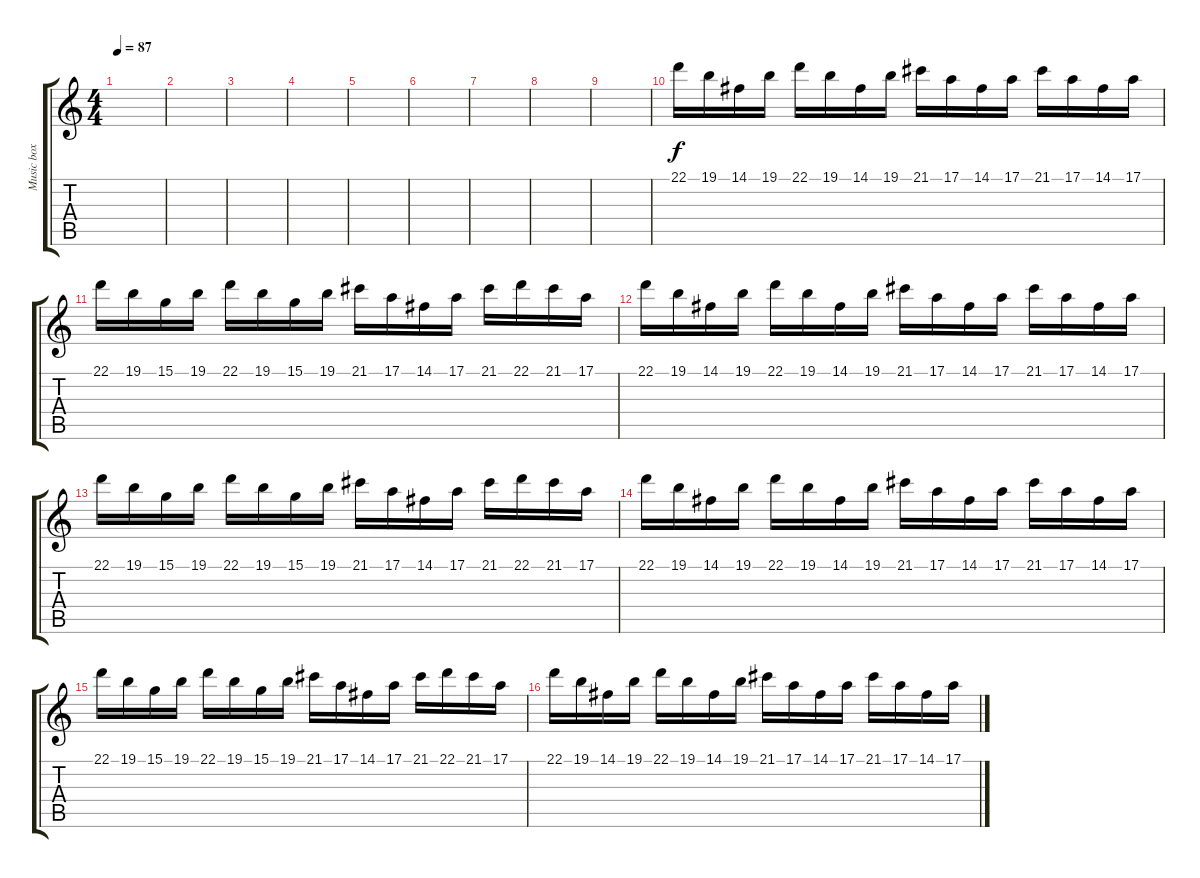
\track ("Music box" "Music box") {instrument musicbox}
\staff {score tabs}
\tuning (E4 B3 G3 D3 A2 E2) {hide}
\ts (4 4)
\tempo 87
\clef g2
\ks c
|
|
|
|
|
|
|
|
|
22.1.16 19.1.16 14.1.16 19.1.16 22.1.16 19.1.16 14.1.16 19.1.16 21.1.16 17.1.16 14.1.16 17.1.16 21.1.16 17.1.16 14.1.16 17.1.16 |
22.1.16 19.1.16 15.1.16 19.1.16 22.1.16 19.1.16 15.1.16 19.1.16 21.1.16 17.1.16 14.1.16 17.1.16 21.1.16 22.1.16 21.1.16 17.1.16 |
22.1.16 19.1.16 14.1.16 19.1.16 22.1.16 19.1.16 14.1.16 19.1.16 21.1.16 17.1.16 14.1.16 17.1.16 21.1.16 17.1.16 14.1.16 17.1.16 |
22.1.16 19.1.16 15.1.16 19.1.16 22.1.16 19.1.16 15.1.16 19.1.16 21.1.16 17.1.16 14.1.16 17.1.16 21.1.16 22.1.16 21.1.16 17.1.16 |
22.1.16 19.1.16 14.1.16 19.1.16 22.1.16 19.1.16 14.1.16 19.1.16 21.1.16 17.1.16 14.1.16 17.1.16 21.1.16 17.1.16 14.1.16 17.1.16 |
22.1.16 19.1.16 15.1.16 19.1.16 22.1.16 19.1.16 15.1.16 19.1.16 21.1.16 17.1.16 14.1.16 17.1.16 21.1.16 22.1.16 21.1.16 17.1.16 |
22.1.16 19.1.16 14.1.16 19.1.16 22.1.16 19.1.16 14.1.16 19.1.16 21.1.16 17.1.16 14.1.16 17.1.16 21.1.16 17.1.16 14.1.16 17.1.16
